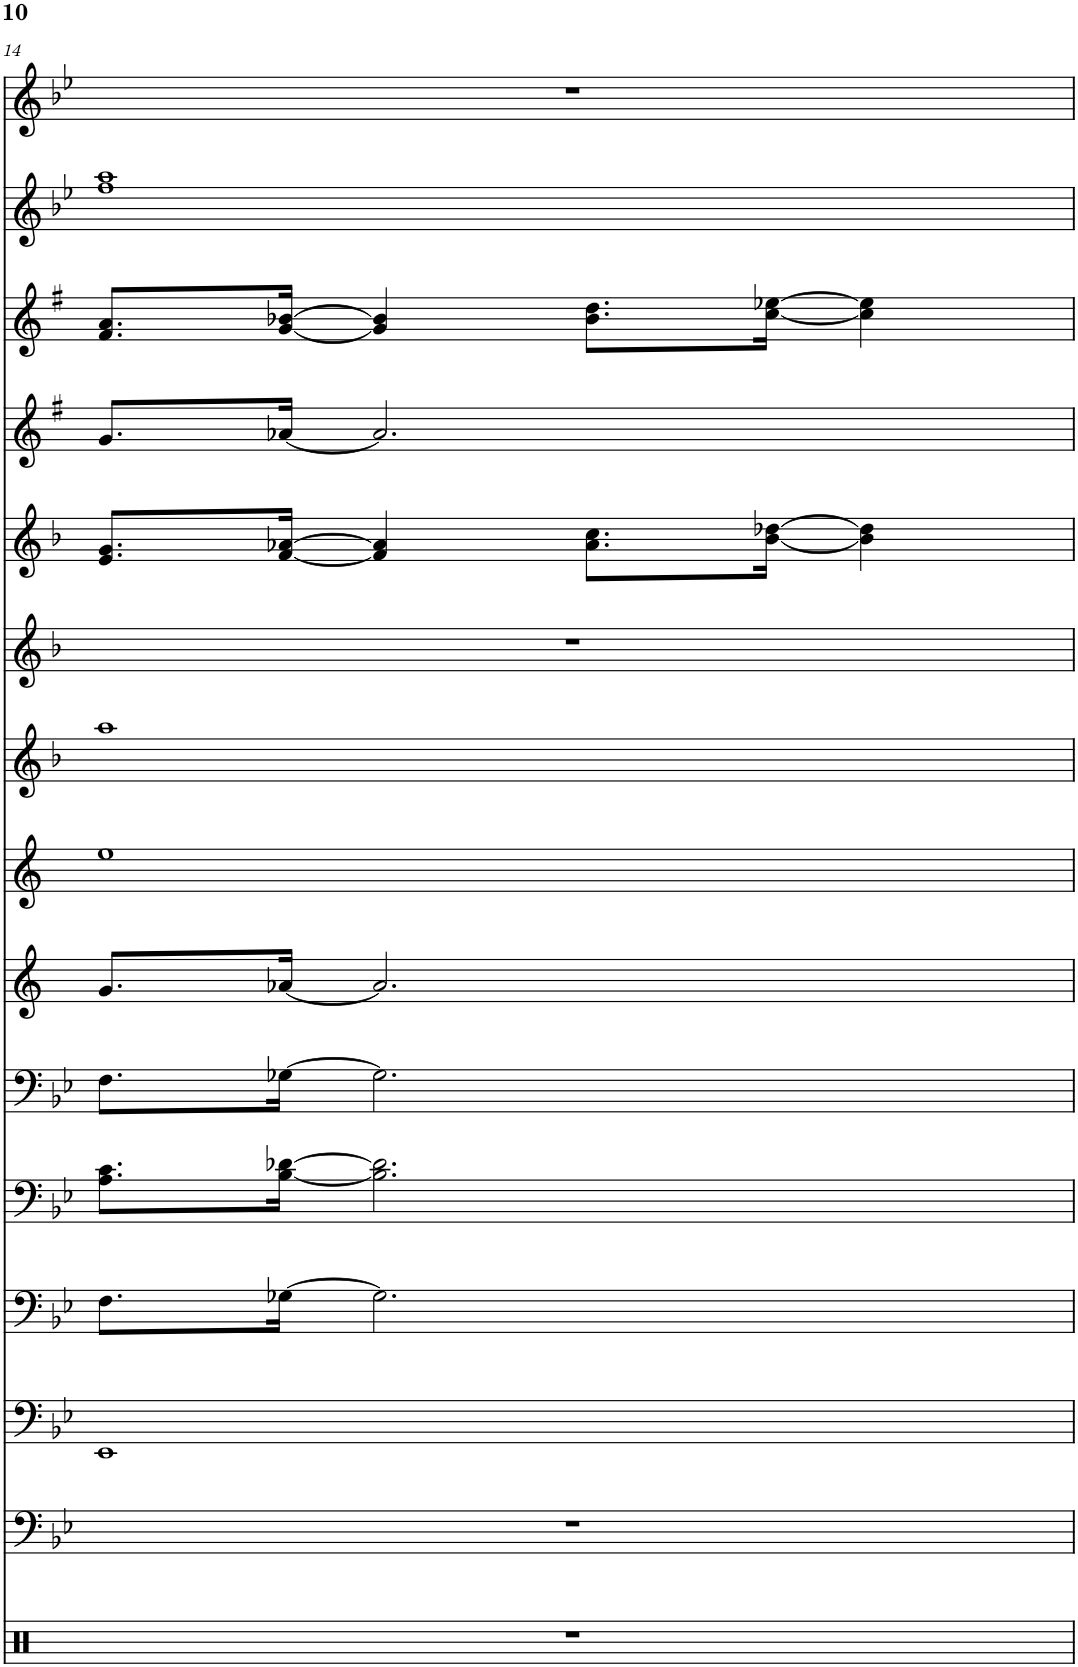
**kern	**kern	**kern	**kern	**kern	**kern	**kern	**kern	**kern	**kern	**kern	**kern	**kern	**kern	**kern
*part15	*part14	*part13	*part12	*part11	*part10	*part9	*part8	*part7	*part6	*part5	*part4	*part3	*part2	*part1
*staff15	*staff14	*staff13	*staff12	*staff11	*staff10	*staff9	*staff8	*staff7	*staff6	*staff5	*staff4	*staff3	*staff2	*staff1
*I"Voice	*I"Voice	*I"Voice	*I"Voice	*I"Voice	*I"Voice	*I"Voice	*I"Voice	*I"Voice	*I"Voice	*I"Voice	*I"Voice	*I"Voice	*I"Voice	*I"Voice
*I'V	*I'V	*I'V	*I'V	*I'V	*I'V	*I'V	*I'V	*I'V	*I'V	*I'V	*I'V	*I'V	*I'V	*I'V
!!LO:PB:g=z
*clefX	*clefX	*clefF4	*clefF4	*clefF4	*clefF4	*clefG2	*clefG2	*clefG2	*clefG2	*clefG2	*clefG2	*clefG2	*clefG2	*clefG2
*k[]	*k[b-e-]	*k[b-e-]	*k[b-e-]	*k[b-e-]	*k[b-e-]	*k[]	*k[]	*k[b-]	*k[b-]	*k[b-]	*k[f#]	*k[f#]	*k[b-e-]	*k[b-e-]
*M4/4	*M4/4	*M4/4	*M4/4	*M4/4	*M4/4	*M4/4	*M4/4	*M4/4	*M4/4	*M4/4	*M4/4	*M4/4	*M4/4	*
*met(c)	*met(c)	*met(c)	*met(c)	*met(c)	*met(c)	*met(c)	*met(c)	*met(c)	*met(c)	*met(c)	*met(c)	*met(c)	*met(c)	*
=14	=14	=14	=14	=14	=14	=14	=14	=14	=14	=14	=14	=14	=14	=14
1r	1r	1EE-	8.F\L	8.A\ 8.c\L	8.F\L	8.g/L	1ee	1aa	1r	8.e/ 8.g/L	8.g/L	8.f#/ 8.a/L	1ff 1aa	1r
.	.	.	[>16G-X\Jk	[<16B-\ [>16d-X\Jk	[>16G-X\Jk	[<16a-X/Jk	.	.	.	[<16f/ [>16a-X/Jk	[<16a-X/Jk	[<16g/ [>16b-X/Jk	.	.
.	.	.	2.G-\]	2.B-\] 2.d-\]	2.G-\]	2.a-/]	.	.	.	4f/] 4a-/]	2.a-/]	4g/] 4b-/]	.	.
.	.	.	.	.	.	.	.	.	.	8.a-\ 8.cc\L	.	8.b-\ 8.dd\L	.	.
.	.	.	.	.	.	.	.	.	.	[<16b-\ [>16dd-X\Jk	.	[<16cc\ [>16ee-X\Jk	.	.
.	.	.	.	.	.	.	.	.	.	4b-\] 4dd-\]	.	4cc\] 4ee-\]	.	.
=	=	=	=	=	=	=	=	=	=	=	=	=	=	=
*-	*-	*-	*-	*-	*-	*-	*-	*-	*-	*-	*-	*-	*-	*-
